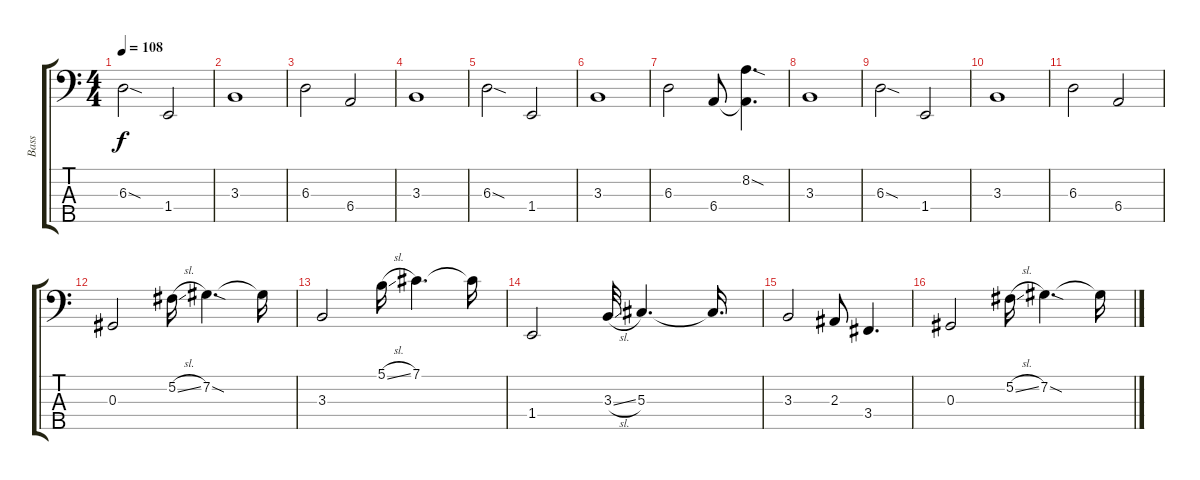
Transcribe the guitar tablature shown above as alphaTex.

\track ("Bass" "Bass") {instrument electricbassfinger}
\staff {score tabs}
\tuning (Gb2 Db2 Ab1 Eb1 Bb0) {hide}
\ts (4 4)
\tempo 108
\clef f4
\ks c
6.3{sod}.2{dy f} 1.4.2 |
3.3.1 |
6.3.2 6.4.2 |
3.3.1 |
6.3{sod}.2 1.4.2 |
3.3.1 |
6.3.2 6.4.8 (8.2{sod} 6.4{t}).4{d} |
3.3.1 |
6.3{sod}.2 1.4.2 |
3.3.1 |
6.3.2 6.4.2 |
0.3.2 5.2{sl}.16 7.2{sod}.4{d} 7.2{t}.16 |
3.3.2 5.1{sl}.16 7.1.4{d} 7.1{t}.16 |
1.4.2 3.3{sl}.32 5.3.4{d} 5.3{t}.16{d} |
3.3.2 2.3.8 3.4.4{d} |
0.3.2 5.2{sl}.16 7.2{sod}.4{d} 7.2{t}.16
